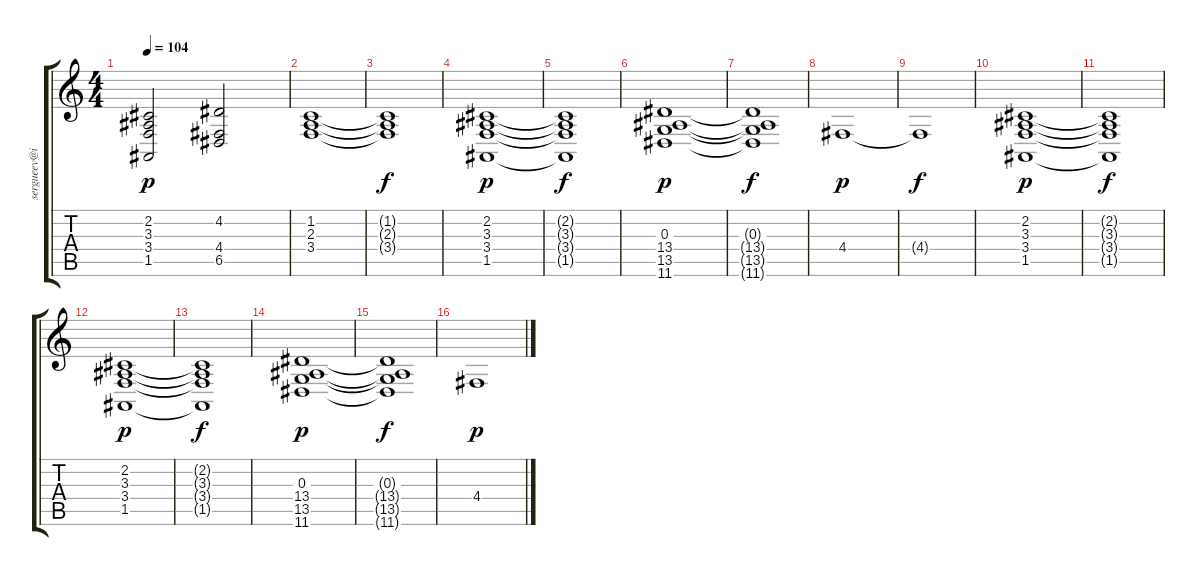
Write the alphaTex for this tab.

\track ("" "sergueev@i") {instrument synthbrass2}
\staff {score tabs}
\tuning (E4 B3 G3 D3 A2 E2) {hide}
\ts (4 4)
\tempo 104
\clef g2
\ks c
(2.2 3.3 3.4 1.5).2{dy p} (4.2 4.4 6.5).2 |
(1.2 2.3 3.4).1 |
(1.2{t} 2.3{t} 3.4{t}).1{dy f} |
(2.2 3.3 3.4 1.5).1{dy p} |
(2.2{t} 3.3{t} 3.4{t} 1.5{t}).1{dy f} |
(0.3 13.4 13.5 11.6).1{dy p} |
(0.3{t} 13.4{t} 13.5{t} 11.6{t}).1{dy f} |
4.4.1{dy p} |
4.4{t}.1{dy f} |
(2.2 3.3 3.4 1.5).1{dy p} |
(2.2{t} 3.3{t} 3.4{t} 1.5{t}).1{dy f} |
(2.2 3.3 3.4 1.5).1{dy p} |
(2.2{t} 3.3{t} 3.4{t} 1.5{t}).1{dy f} |
(0.3 13.4 13.5 11.6).1{dy p} |
(0.3{t} 13.4{t} 13.5{t} 11.6{t}).1{dy f} |
4.4.1{dy p}
